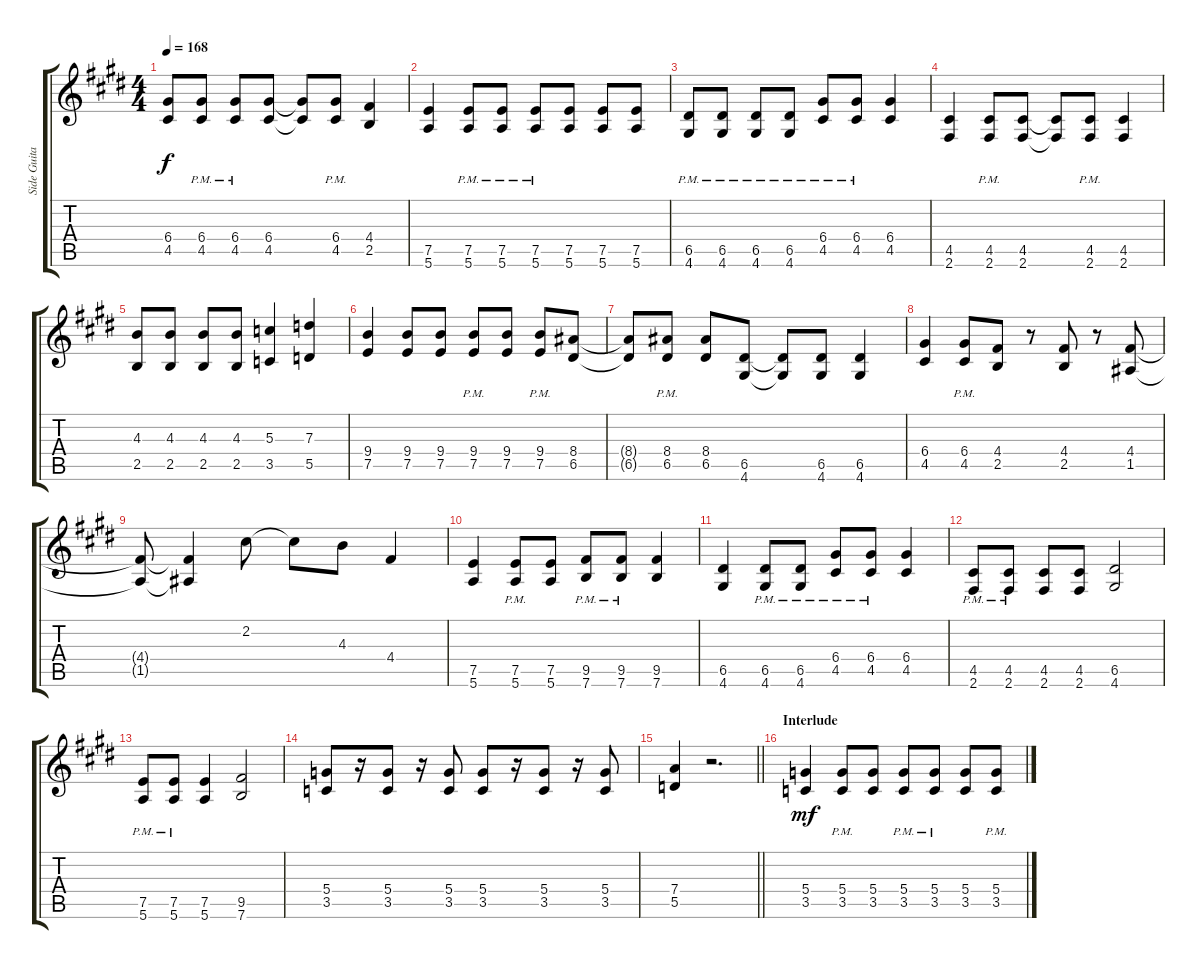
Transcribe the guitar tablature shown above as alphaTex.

\track ("Side Guitar" "Side Guita") {instrument distortionguitar}
\staff {score tabs}
\tuning (E4 B3 G3 D3 A2 E2) {hide}
\ts (4 4)
\tempo 168
\clef g2
\ks e
(6.4 4.5).8{dy f} (6.4{pm} 4.5{pm}).8 (6.4{pm} 4.5{pm}).8 (6.4 4.5).8 (6.4{t} 4.5{t}).8 (6.4{pm} 4.5{pm}).8 (4.4 2.5).4 |
(7.5 5.6).4 (7.5{pm} 5.6{pm}).8 (7.5{pm} 5.6{pm}).8 (7.5{pm} 5.6{pm}).8 (7.5 5.6).8 (7.5 5.6).8 (7.5 5.6).8 |
(6.5{pm} 4.6{pm}).8 (6.5{pm} 4.6{pm}).8 (6.5{pm} 4.6{pm}).8 (6.5{pm} 4.6{pm}).8 (6.4{pm} 4.5{pm}).8 (6.4{pm} 4.5{pm}).8 (6.4 4.5).4 |
(4.5 2.6).4 (4.5{pm} 2.6{pm}).8 (4.5 2.6).8 (4.5{t} 2.6{t}).8 (4.5{pm} 2.6{pm}).8 (4.5 2.6).4 |
(4.3 2.5).8 (4.3 2.5).8 (4.3 2.5).8 (4.3 2.5).8 (5.3 3.5).4 (7.3 5.5).4 |
(9.4 7.5).4 (9.4 7.5).8 (9.4 7.5).8 (9.4{pm} 7.5{pm}).8 (9.4 7.5).8 (9.4{pm} 7.5{pm}).8 (8.4 6.5).8 |
(8.4{t} 6.5{t}).8 (8.4{pm} 6.5{pm}).8 (8.4 6.5).8 (6.5 4.6).8 (6.5{t} 4.6{t}).8 (6.5 4.6).8 (6.5 4.6).4 |
(6.4 4.5).4 (6.4{pm} 4.5{pm}).8 (4.4 2.5).8 r.8 (4.4 2.5).8 r.8 (4.4 1.5).8 |
(4.4{t} 1.5{t}).8 (4.4{t} 1.5{t}).4 2.2.8 2.2{t}.8 4.3.8 4.4.4 |
(7.5 5.6).4 (7.5{pm} 5.6{pm}).8 (7.5 5.6).8 (9.5{pm} 7.6{pm}).8 (9.5{pm} 7.6{pm}).8 (9.5 7.6).4 |
(6.5 4.6).4 (6.5{pm} 4.6{pm}).8 (6.5{pm} 4.6{pm}).8 (6.4{pm} 4.5{pm}).8 (6.4{pm} 4.5{pm}).8 (6.4 4.5).4 |
(4.5{pm} 2.6{pm}).8 (4.5{pm} 2.6{pm}).8 (4.5 2.6).8 (4.5 2.6).8 (6.5 4.6).2 |
(7.5{pm} 5.6{pm}).8 (7.5{pm} 5.6{pm}).8 (7.5 5.6).4 (9.5 7.6).2 |
(5.4 3.5).8 r.16 (5.4 3.5).8 r.16 (5.4 3.5).8 (5.4 3.5).8 r.16 (5.4 3.5).8 r.16 (5.4 3.5).8 |
\barLineRight lightlight
(7.4 5.5).4 r.2{d} |
\section ("" "Interlude")
(5.4 3.5).4{dy mf} (5.4{pm} 3.5{pm}).8 (5.4 3.5).8 (5.4{pm} 3.5{pm}).8 (5.4{pm} 3.5{pm}).8 (5.4 3.5).8 (5.4{pm} 3.5{pm}).8
